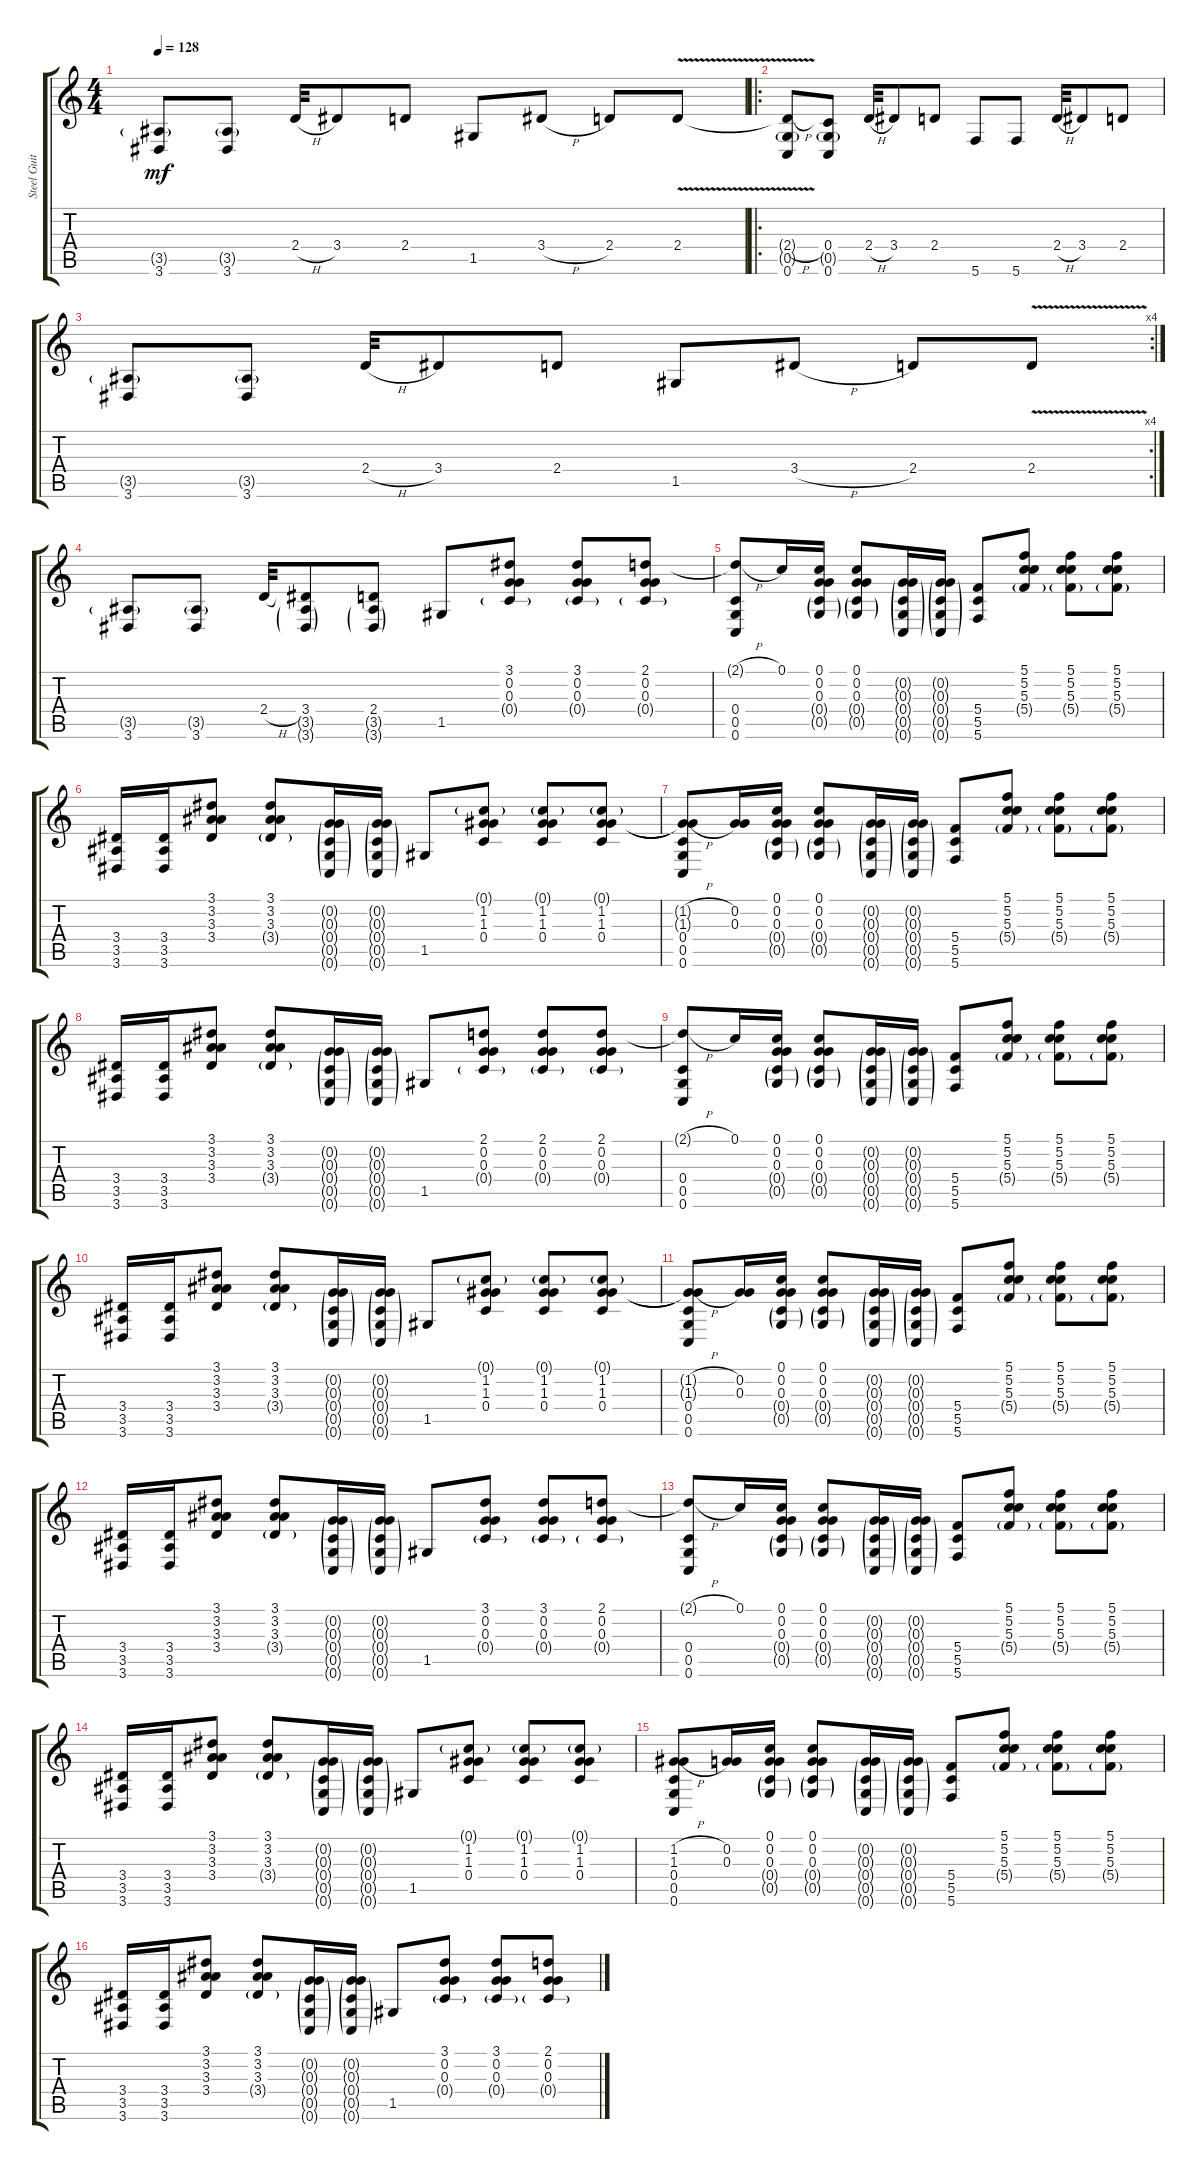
\track ("Steel Guitar" "Steel Guit") {instrument acousticguitarsteel}
\staff {score tabs}
\tuning (C4 G3 G3 C3 G2 C2) {hide}
\ts (4 4)
\tempo 128
\clef g2
\ks c
(3.5{g} 3.6).8{dy mf} (3.5{g} 3.6).8 2.4{h}.32 3.4.8 2.4.8 1.5.8 3.4{h}.8 2.4.8 2.4{v}.8 |
\ro
(2.4{v h t} 0.5{g} 0.6).8 (0.4 0.5{g} 0.6).8 2.4{h}.32 3.4.8 2.4.8 5.6.8 5.6.8 2.4{h}.32 3.4.8 2.4.8 |
\rc 4
(3.5{g} 3.6).8 (3.5{g} 3.6).8 2.4{h}.32 3.4.8 2.4.8 1.5.8 3.4{h}.8 2.4.8 2.4{v}.8 |
(3.5{g} 3.6).8 (3.5{g} 3.6).8 2.4{h}.32 (3.4 3.5{g} 3.6{g}).8 (2.4 3.5{g} 3.6{g}).8 1.5.8 (3.1 0.2 0.3 0.4{g}).8 (3.1 0.2 0.3 0.4{g}).8 (2.1 0.2 0.3 0.4{g}).8 |
(2.1{h t} 0.4 0.5 0.6).8 0.1.16 (0.1 0.2 0.3 0.4{g} 0.5{g}).16 (0.1 0.2 0.3 0.4{g} 0.5{g}).8 (0.2{g} 0.3{g} 0.4{g} 0.5{g} 0.6{g}).16 (0.2{g} 0.3{g} 0.4{g} 0.5{g} 0.6{g}).16 (5.4 5.5 5.6).8 (5.1 5.2 5.3 5.4{g}).8 (5.1 5.2 5.3 5.4{g}).8 (5.1 5.2 5.3 5.4{g}).8 |
(3.4 3.5 3.6).16 (3.4 3.5 3.6).16 (3.1 3.2 3.3 3.4).8 (3.1 3.2 3.3 3.4{g}).8 (0.2{g} 0.3{g} 0.4{g} 0.5{g} 0.6{g}).16 (0.2{g} 0.3{g} 0.4{g} 0.5{g} 0.6{g}).16 1.5.8 (0.1{g} 1.2 1.3 0.4).8 (0.1{g} 1.2 1.3 0.4).8 (0.1{g} 1.2 1.3 0.4).8 |
(1.2{h t} 1.3{t} 0.4 0.5 0.6).8 (0.2 0.3).16 (0.1 0.2 0.3 0.4{g} 0.5{g}).16 (0.1 0.2 0.3 0.4{g} 0.5{g}).8 (0.2{g} 0.3{g} 0.4{g} 0.5{g} 0.6{g}).16 (0.2{g} 0.3{g} 0.4{g} 0.5{g} 0.6{g}).16 (5.4 5.5 5.6).8 (5.1 5.2 5.3 5.4{g}).8 (5.1 5.2 5.3 5.4{g}).8 (5.1 5.2 5.3 5.4{g}).8 |
(3.4 3.5 3.6).16 (3.4 3.5 3.6).16 (3.1 3.2 3.3 3.4).8 (3.1 3.2 3.3 3.4{g}).8 (0.2{g} 0.3{g} 0.4{g} 0.5{g} 0.6{g}).16 (0.2{g} 0.3{g} 0.4{g} 0.5{g} 0.6{g}).16 1.5.8 (2.1 0.2 0.3 0.4{g}).8 (2.1 0.2 0.3 0.4{g}).8 (2.1 0.2 0.3 0.4{g}).8 |
(2.1{h t} 0.4 0.5 0.6).8 0.1.16 (0.1 0.2 0.3 0.4{g} 0.5{g}).16 (0.1 0.2 0.3 0.4{g} 0.5{g}).8 (0.2{g} 0.3{g} 0.4{g} 0.5{g} 0.6{g}).16 (0.2{g} 0.3{g} 0.4{g} 0.5{g} 0.6{g}).16 (5.4 5.5 5.6).8 (5.1 5.2 5.3 5.4{g}).8 (5.1 5.2 5.3 5.4{g}).8 (5.1 5.2 5.3 5.4{g}).8 |
(3.4 3.5 3.6).16 (3.4 3.5 3.6).16 (3.1 3.2 3.3 3.4).8 (3.1 3.2 3.3 3.4{g}).8 (0.2{g} 0.3{g} 0.4{g} 0.5{g} 0.6{g}).16 (0.2{g} 0.3{g} 0.4{g} 0.5{g} 0.6{g}).16 1.5.8 (0.1{g} 1.2 1.3 0.4).8 (0.1{g} 1.2 1.3 0.4).8 (0.1{g} 1.2 1.3 0.4).8 |
(1.2{h t} 1.3{t} 0.4 0.5 0.6).8 (0.2 0.3).16 (0.1 0.2 0.3 0.4{g} 0.5{g}).16 (0.1 0.2 0.3 0.4{g} 0.5{g}).8 (0.2{g} 0.3{g} 0.4{g} 0.5{g} 0.6{g}).16 (0.2{g} 0.3{g} 0.4{g} 0.5{g} 0.6{g}).16 (5.4 5.5 5.6).8 (5.1 5.2 5.3 5.4{g}).8 (5.1 5.2 5.3 5.4{g}).8 (5.1 5.2 5.3 5.4{g}).8 |
(3.4 3.5 3.6).16 (3.4 3.5 3.6).16 (3.1 3.2 3.3 3.4).8 (3.1 3.2 3.3 3.4{g}).8 (0.2{g} 0.3{g} 0.4{g} 0.5{g} 0.6{g}).16 (0.2{g} 0.3{g} 0.4{g} 0.5{g} 0.6{g}).16 1.5.8 (3.1 0.2 0.3 0.4{g}).8 (3.1 0.2 0.3 0.4{g}).8 (2.1 0.2 0.3 0.4{g}).8 |
(2.1{h t} 0.4 0.5 0.6).8 0.1.16 (0.1 0.2 0.3 0.4{g} 0.5{g}).16 (0.1 0.2 0.3 0.4{g} 0.5{g}).8 (0.2{g} 0.3{g} 0.4{g} 0.5{g} 0.6{g}).16 (0.2{g} 0.3{g} 0.4{g} 0.5{g} 0.6{g}).16 (5.4 5.5 5.6).8 (5.1 5.2 5.3 5.4{g}).8 (5.1 5.2 5.3 5.4{g}).8 (5.1 5.2 5.3 5.4{g}).8 |
(3.4 3.5 3.6).16 (3.4 3.5 3.6).16 (3.1 3.2 3.3 3.4).8 (3.1 3.2 3.3 3.4{g}).8 (0.2{g} 0.3{g} 0.4{g} 0.5{g} 0.6{g}).16 (0.2{g} 0.3{g} 0.4{g} 0.5{g} 0.6{g}).16 1.5.8 (0.1{g} 1.2 1.3 0.4).8 (0.1{g} 1.2 1.3 0.4).8 (0.1{g} 1.2 1.3 0.4).8 |
(1.2{h} 1.3 0.4 0.5 0.6).8 (0.2 0.3).16 (0.1 0.2 0.3 0.4{g} 0.5{g}).16 (0.1 0.2 0.3 0.4{g} 0.5{g}).8 (0.2{g} 0.3{g} 0.4{g} 0.5{g} 0.6{g}).16 (0.2{g} 0.3{g} 0.4{g} 0.5{g} 0.6{g}).16 (5.4 5.5 5.6).8 (5.1 5.2 5.3 5.4{g}).8 (5.1 5.2 5.3 5.4{g}).8 (5.1 5.2 5.3 5.4{g}).8 |
(3.4 3.5 3.6).16 (3.4 3.5 3.6).16 (3.1 3.2 3.3 3.4).8 (3.1 3.2 3.3 3.4{g}).8 (0.2{g} 0.3{g} 0.4{g} 0.5{g} 0.6{g}).16 (0.2{g} 0.3{g} 0.4{g} 0.5{g} 0.6{g}).16 1.5.8 (3.1 0.2 0.3 0.4{g}).8 (3.1 0.2 0.3 0.4{g}).8 (2.1 0.2 0.3 0.4{g}).8
